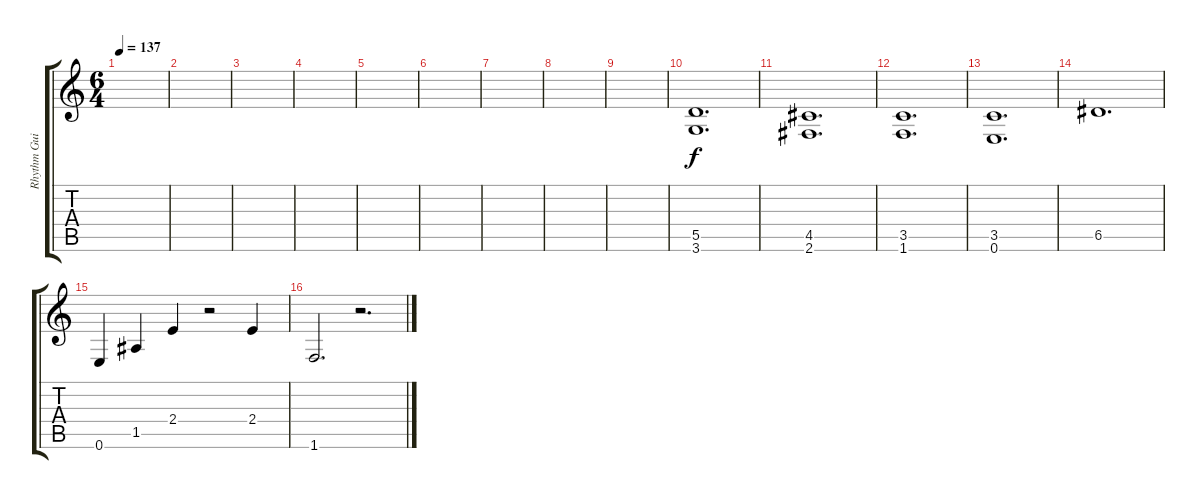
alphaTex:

\track ("Rhythm Guitar Dist" "Rhythm Gui") {instrument overdrivenguitar}
\staff {score tabs}
\tuning (E4 B3 G3 D3 A2 E2) {hide}
\ts (6 4)
\tempo 137
\clef g2
\ks c
|
|
|
|
|
|
|
|
|
(5.5 3.6).1{d} |
(4.5 2.6).1{d} |
(3.5 1.6).1{d} |
(3.5 0.6).1{d} |
6.5.1{d} |
0.6.4 1.5.4 2.4.4 r.2 2.4.4 |
1.6.2{d} r.2{d}
